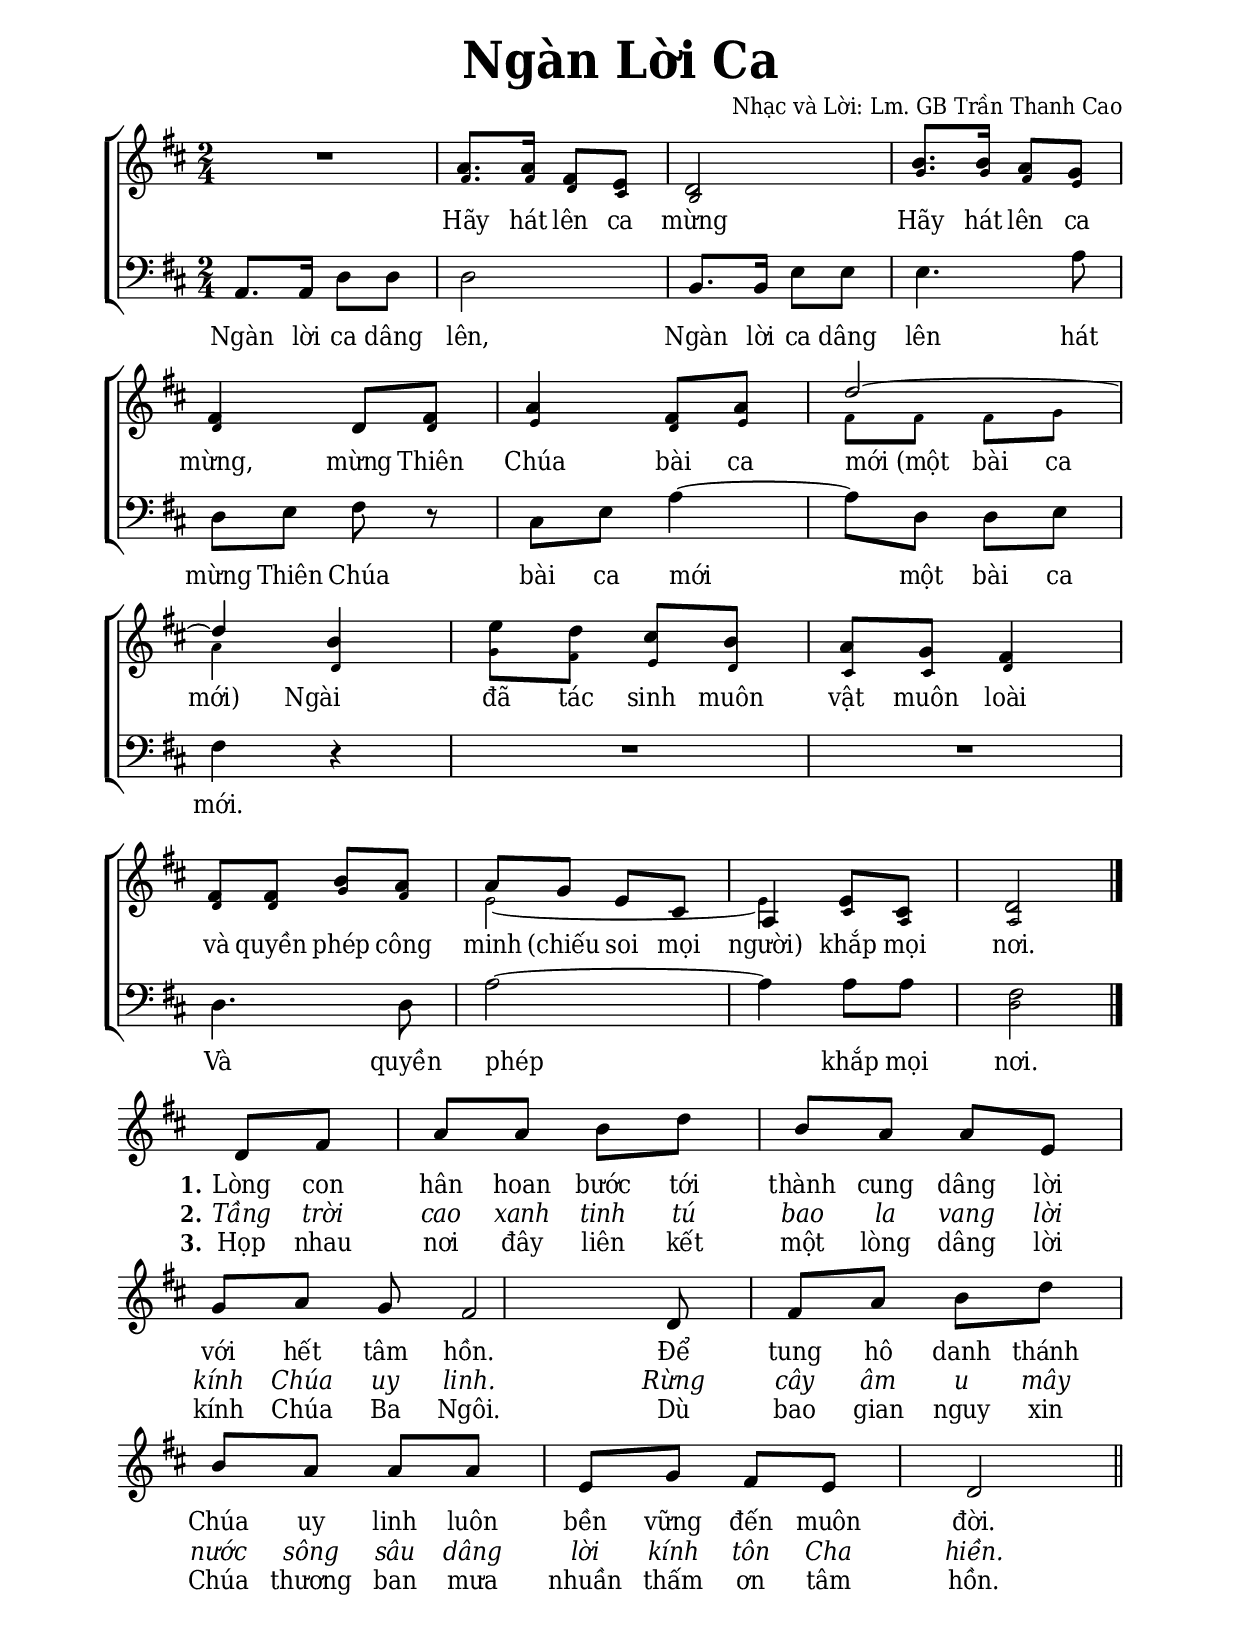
% Cài đặt chung
\version "2.22.1"
\include "english.ly"

\header {
  title = \markup { \fontsize #3 "Ngàn Lời Ca" }
  composer = "Nhạc và Lời: Lm. GB Trần Thanh Cao"
  %arranger = " "
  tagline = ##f
}

% Nhạc điệp khúc
nhacDiepKhucSop = \relative c'' {
  R2 |
  a8. a16 fs8 e |
  d2 |
  b'8. b16 a8 g |
  fs4 d8 fs |
  a4 fs8 a |
  d2 ~ |
  d4 b |
  e8 d cs b |
  a g fs4 |
  fs8 fs b a |
  a g e cs |
  a4 e'8 cs |
  d2 \bar "|."
}

nhacDiepKhucAlto = \relative c' {
  R2 |
  fs8. fs16 d8 cs |
  b2 |
  g'8. g16 fs8 e |
  d4 d8 d |
  e4 d8 e |
  fs8 
  fs fs g |
  a4 d, |
  g8 fs e d |
  cs cs d4 |
  d8 d g fs |
  e2 \tweak extra-offset #'(0 . -0.3) ~ |
  e4 cs8 a |
  a2
}

nhacDiepKhucBas = \relative c {
  a8. a16 d8 d |
  d2 |
  b8. b16 e8 e |
  e4. a8 |
  d, e fs r |
  cs e a4 ~ |
  a8 d, d e |
  fs4 r |
  R2*2
  d4. d8 |
  a'2 ~ |
  a4 a8 a |
  <fs \tweak font-size #-2 d>2
}

% Nhạc phiên khúc
nhacPhienKhuc = \relative c' {
  \partial 4 d8 fs a a b d b
  a a e g a g fs2
  d8 fs a b d b a a a e g fs e d2 \bar "||"
}

% Lời điệp khúc
loiDiepKhucSop = \lyricmode {
  Hãy hát lên ca mừng
  Hãy hát lên ca mừng,
  mừng Thiên Chúa bài ca "mới (một   bài     ca"
  \once \override LyricText.self-alignment-X = #RIGHT
  "mới)      Ngài" đã tác sinh muôn vật muôn loài
  và quyền phép công minh
  (chiếu soi mọi người) khắp mọi nơi.
}

loiDiepKhucBas = \lyricmode {
  Ngàn lời ca dâng lên,
  Ngàn lời ca dâng lên
  hát mừng Thiên Chúa bài ca mới
  một bài ca mới.
  Và quyền phép khắp mọi nơi.
}

% Lời phiên khúc
loiPhienKhucMot = \lyricmode {
  \set stanza = #"1."
  Lòng con hân hoan bước tới thành cung
  dâng lời với hết tâm hồn.
  Để tung hô danh thánh Chúa uy linh
  luôn bền vững đến muôn đời.
}

loiPhienKhucHai = \lyricmode {
  \override Lyrics.LyricText.font-shape = #'italic
  \set stanza = #"2."
  Tầng trời cao xanh tinh tú bao la
  vang lời kính Chúa uy linh.
  Rừng cây âm u mây nước sông sâu
  dâng lời kính tôn Cha hiền.
}

loiPhienKhucBa = \lyricmode {
  \set stanza = #"3."
  Họp nhau nơi đây liên kết một lòng
  dâng lời kính Chúa Ba Ngôi.
  Dù bao gian nguy xin Chúa thương
  ban mưa nhuần thấm ơn tâm hồn.
}

% Dàn trang
\paper {
  #(set-paper-size "a4")
  top-margin = 15\mm
  bottom-margin = 10\mm
  left-margin = 20\mm
  right-margin = 20\mm
  indent = #0
  #(define fonts
    (make-pango-font-tree
      "Deja Vu Serif Condensed"
      "Deja Vu Serif Condensed"
      "Deja Vu Serif Condensed"
      (/ 20 20)))
  page-count = #1
  system-system-spacing = #'((basic-distance . 12)
                             (minimum-distance . 12)
                             (padding . 1))
  score-system-spacing = #'((basic-distance . 12)
                             (minimum-distance . 12)
                             (padding . 1))
}

% Thiết lập tông và nhịp
TongNhip = { \key d \major \time 2/4 }

% Đổi kích thước nốt cho bè phụ
notBePhu =
#(define-music-function (font-size music) (number? ly:music?)
   (for-some-music
     (lambda (m)
       (if (music-is-of-type? m 'rhythmic-event)
           (begin
             (set! (ly:music-property m 'tweaks)
                   (cons `(font-size . ,font-size)
                         (ly:music-property m 'tweaks)))
             #t)
           #f))
     music)
   music)

\score {
  \new ChoirStaff <<
    \new Staff \with {
        \consists "Merge_rests_engraver"
        printPartCombineTexts = ##f
        \override VerticalAxisGroup.staff-staff-spacing = #'((basic-distance . 11))
      }
      <<
        \clef "treble"
        \new Voice \TongNhip \partCombine 
        \nhacDiepKhucSop
        \notBePhu -3 { \nhacDiepKhucAlto }
        \new NullVoice = nhacThamChieu \nhacDiepKhucSop
        \new Lyrics \with {
            \override VerticalAxisGroup.
              nonstaff-relatedstaff-spacing.padding = #0.5
            \override VerticalAxisGroup.
              nonstaff-unrelatedstaff-spacing.padding = #1
          }
        \lyricsto nhacThamChieu \loiDiepKhucSop
    >>
    \new Staff \with {
        \consists "Merge_rests_engraver"
        %\magnifyStaff #(magstep +1)
      }
      <<
        \clef "bass"
        \new Voice = beBas {
          \key d \major \time 2/4 \nhacDiepKhucBas
        }
        \new Lyrics \with {
          \override VerticalAxisGroup.
            nonstaff-relatedstaff-spacing.padding = #1.2
          \override VerticalAxisGroup.
            nonstaff-unrelatedstaff-spacing.padding = #1
        }
        \lyricsto beBas \loiDiepKhucBas
    >>
  >>
  \layout {
    %\override Lyrics.LyricText.font-size = #+2
    \override Lyrics.LyricSpace.minimum-distance = #0.5
    \override Score.BarNumber.break-visibility = ##(#f #f #f)
    \override Score.SpacingSpanner.uniform-stretching = ##t
  }
}

\score {
  \new ChoirStaff <<
    \new Staff = phienKhuc \with {
        %\magnifyStaff #(magstep +1)
      }
      <<
      \new Voice = beSop {
        \key d \major \time 2/4 \nhacPhienKhuc
      }
    >>
    \new Lyrics \with {
          \override VerticalAxisGroup.
            nonstaff-relatedstaff-spacing.padding = #1.2
          \override VerticalAxisGroup.
            nonstaff-unrelatedstaff-spacing.padding = #1
        }
        \lyricsto beSop \loiPhienKhucMot
    \new Lyrics \lyricsto beSop \loiPhienKhucHai
    \new Lyrics \with {
          \override VerticalAxisGroup.
            nonstaff-relatedstaff-spacing.padding = #1.2
          \override VerticalAxisGroup.
            nonstaff-unrelatedstaff-spacing.padding = #1
        }
        \lyricsto beSop \loiPhienKhucBa
  >>
  \layout {
    \override Staff.TimeSignature.transparent = ##t
    %\override Lyrics.LyricText.font-size = #+2
    \override Lyrics.LyricSpace.minimum-distance = #2.0
    \override Score.BarNumber.break-visibility = ##(#f #f #f)
    \override Score.SpacingSpanner.uniform-stretching = ##t
    \set Score.barAlways = ##t
    \set Score.defaultBarType = ""
  } 
}
